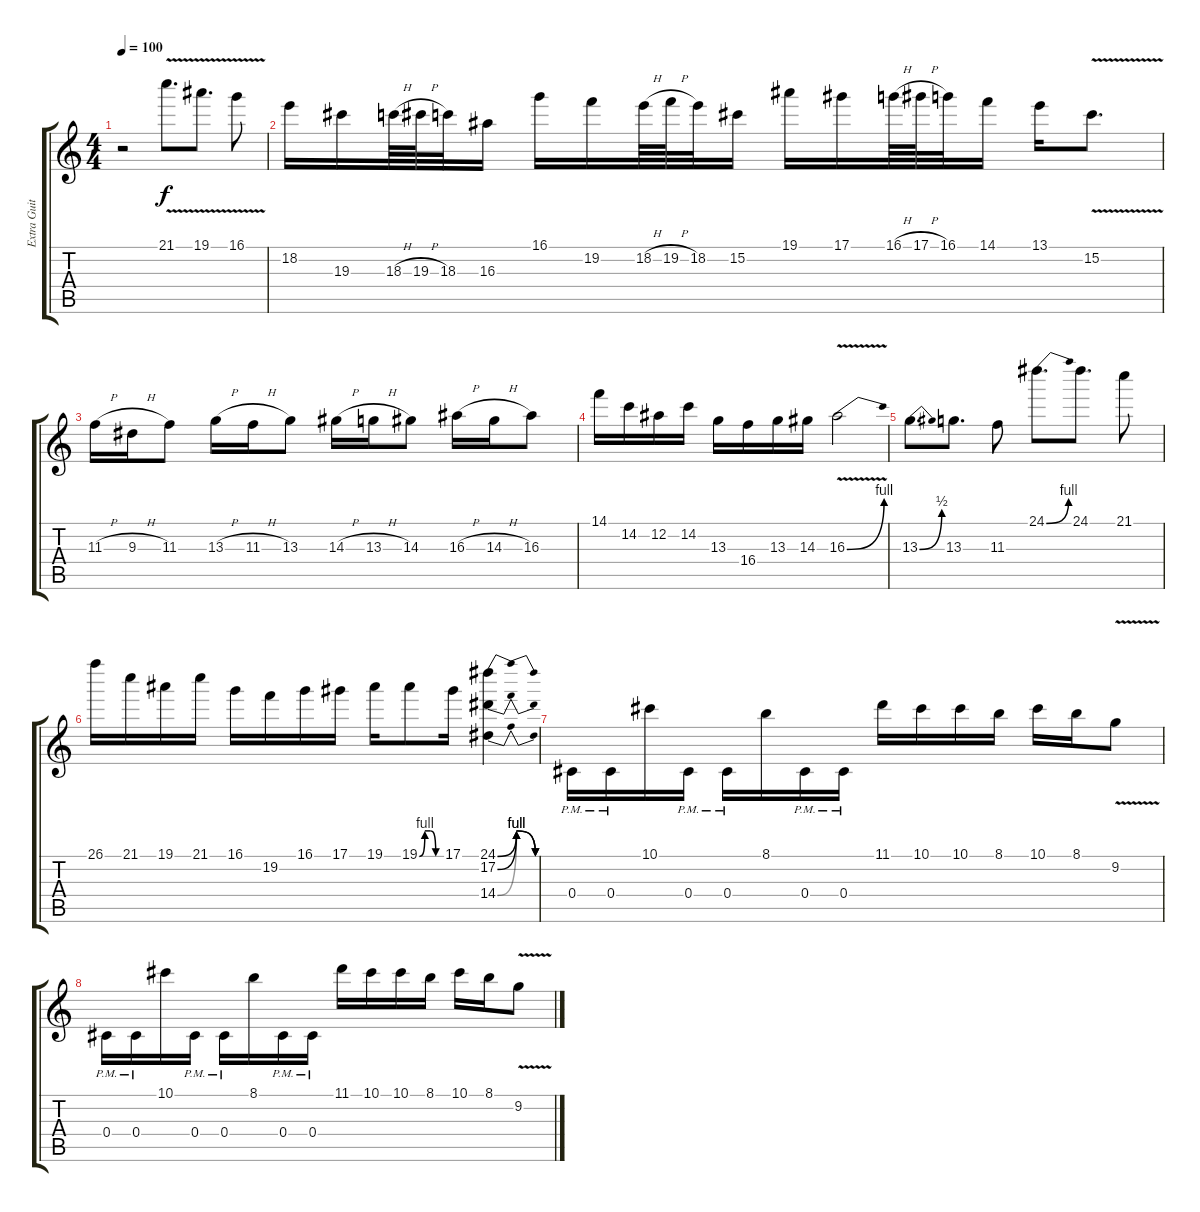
\track ("Extra Guitars" "Extra Guit") {instrument distortionguitar}
\staff {score tabs}
\tuning (Eb4 Bb3 Gb3 Db3 Ab2 Eb2) {hide}
\ts (4 4)
\tempo 100
\clef g2
\ks c
r.2{dy f} 21.1{v}.8{d} 19.1{v}.8{d} 16.1{v}.8 |
18.2.16 19.3.16 18.3{h}.64 19.3{h}.64 18.3.32 16.3.16 16.1.16 19.2.16 18.2{h}.64 19.2{h}.64 18.2.32 15.2.16 19.1.16 17.1.16 16.1{h}.64 17.1{h}.64 16.1.32 14.1.16 13.1.16 15.2{v}.8{d} |
11.3{h}.16 9.3{h}.16 11.3.8 13.3{h}.16 11.3{h}.16 13.3.8 14.3{h}.16 13.3{h}.16 14.3.8 16.3{h}.16 14.3{h}.16 16.3.8 |
14.1.16 14.2.16 12.2.16 14.2.16 13.3.16 16.4.16 13.3.16 14.3.16 16.3{be (bend 0 0 60 4) v}.2 |
13.3{be (bend 0 0 60 2)}.8{d} 13.3.8{d} 11.3.8 24.1{be (bend 0 0 60 4)}.8{d} 24.1.8{d} 21.1.8 |
26.1.16 21.1.16 19.1.16 21.1.16 16.1.16 19.2.16 16.1.16 17.1.16 19.1.16 19.1{be (custom 0 0 15 4 30 4 45 0 60 0)}.8 17.1.16 (24.1{be (bendrelease 0 0 30 4 55 4 60 0)} 17.2{be (bendrelease 0 0 30 4 55 4 60 0)} 14.4{be (bendrelease 0 0 21 4 55 4 60 0)}).4 |
0.4{pm}.16 0.4{pm}.16 10.1.16 0.4{pm}.16 0.4{pm}.16 8.1.16 0.4{pm}.16 0.4{pm}.16 11.1.16 10.1.16 10.1.16 8.1.16 10.1.16 8.1.16 9.2{v}.8 |
0.4{pm}.16 0.4{pm}.16 10.1.16 0.4{pm}.16 0.4{pm}.16 8.1.16 0.4{pm}.16 0.4{pm}.16 11.1.16 10.1.16 10.1.16 8.1.16 10.1.16 8.1.16 9.2{v}.8
